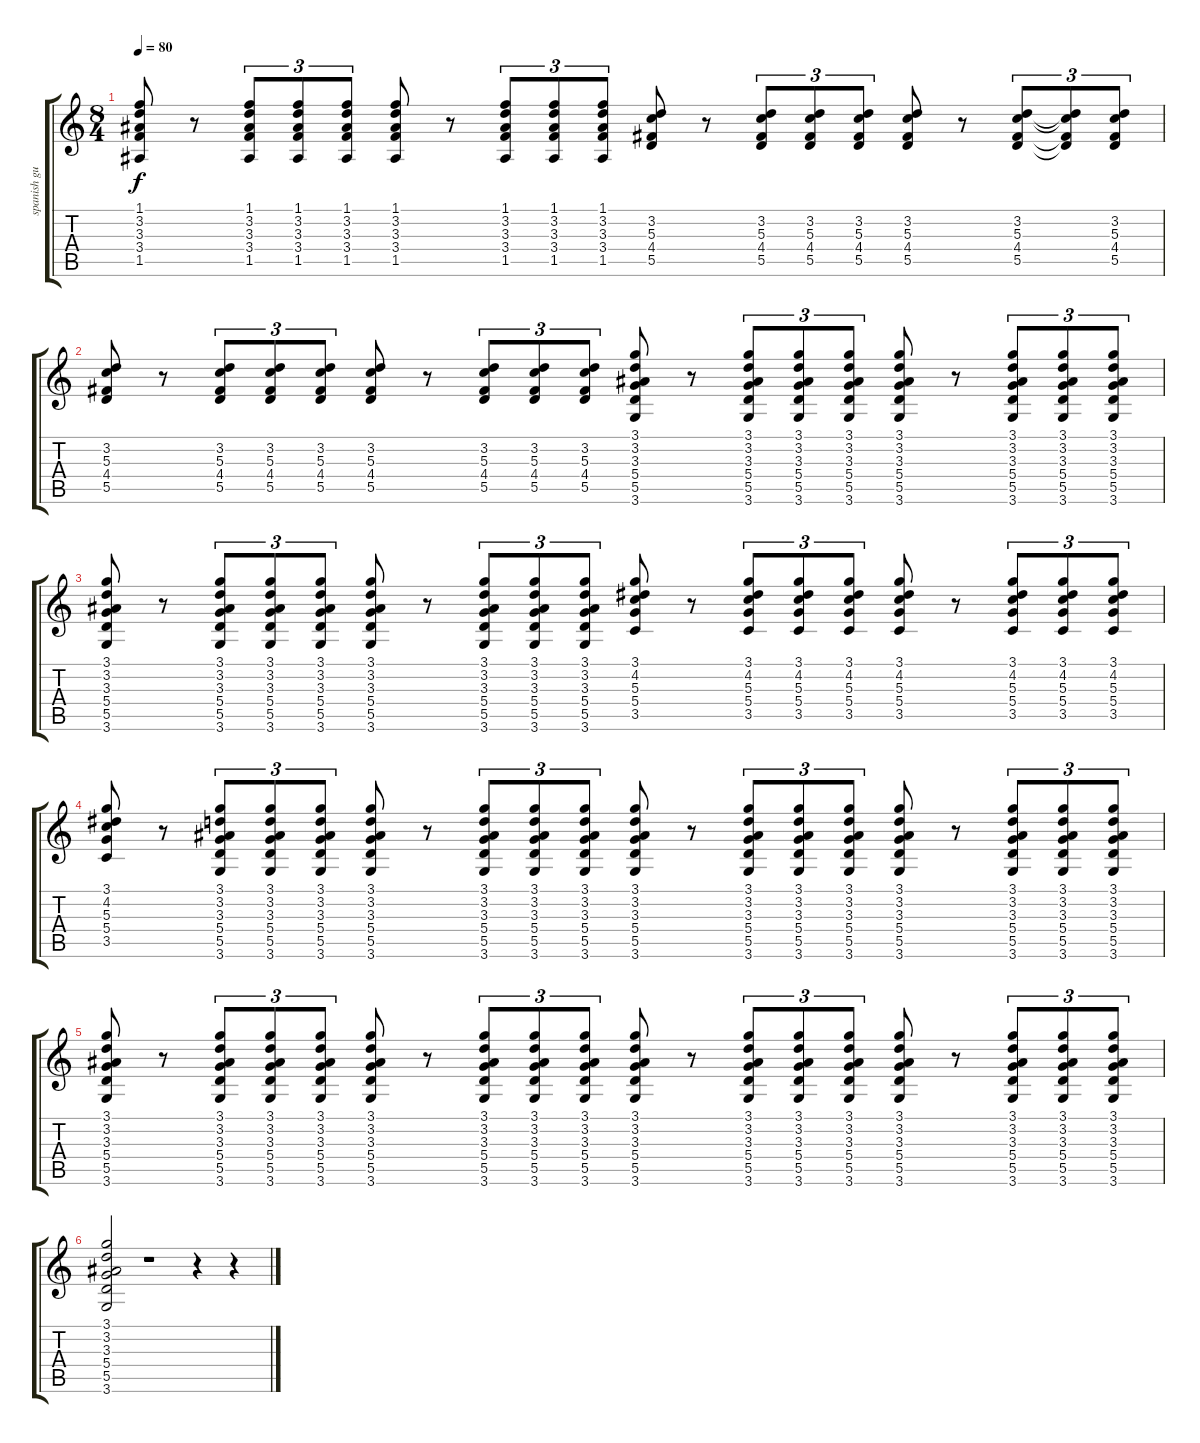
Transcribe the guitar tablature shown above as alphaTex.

\track ("spanish guitar" "spanish gu") {instrument acousticguitarnylon}
\staff {score tabs}
\tuning (E4 B3 G3 D3 A2 E2) {hide}
\ts (8 4)
\tempo 80
\clef g2
\ks c
(1.1 3.2 3.3 3.4 1.5).8{dy f} r.8 (1.1 3.2 3.3 3.4 1.5).8{tu (3 2)} (1.1 3.2 3.3 3.4 1.5).8{tu (3 2)} (1.1 3.2 3.3 3.4 1.5).8{tu (3 2)} (1.1 3.2 3.3 3.4 1.5).8 r.8 (1.1 3.2 3.3 3.4 1.5).8{tu (3 2)} (1.1 3.2 3.3 3.4 1.5).8{tu (3 2)} (1.1 3.2 3.3 3.4 1.5).8{tu (3 2)} (3.2 5.3 4.4 5.5).8 r.8 (3.2 5.3 4.4 5.5).8{tu (3 2)} (3.2 5.3 4.4 5.5).8{tu (3 2)} (3.2 5.3 4.4 5.5).8{tu (3 2)} (3.2 5.3 4.4 5.5).8 r.8 (3.2 5.3 4.4 5.5).8{tu (3 2)} (3.2{t} 5.3{t} 4.4{t} 5.5{t}).8{tu (3 2)} (3.2 5.3 4.4 5.5).8{tu (3 2)} |
(3.2 5.3 4.4 5.5).8 r.8 (3.2 5.3 4.4 5.5).8{tu (3 2)} (3.2 5.3 4.4 5.5).8{tu (3 2)} (3.2 5.3 4.4 5.5).8{tu (3 2)} (3.2 5.3 4.4 5.5).8 r.8 (3.2 5.3 4.4 5.5).8{tu (3 2)} (3.2 5.3 4.4 5.5).8{tu (3 2)} (3.2 5.3 4.4 5.5).8{tu (3 2)} (3.1 3.2 3.3 5.4 5.5 3.6).8 r.8 (3.1 3.2 3.3 5.4 5.5 3.6).8{tu (3 2)} (3.1 3.2 3.3 5.4 5.5 3.6).8{tu (3 2)} (3.1 3.2 3.3 5.4 5.5 3.6).8{tu (3 2)} (3.1 3.2 3.3 5.4 5.5 3.6).8 r.8 (3.1 3.2 3.3 5.4 5.5 3.6).8{tu (3 2)} (3.1 3.2 3.3 5.4 5.5 3.6).8{tu (3 2)} (3.1 3.2 3.3 5.4 5.5 3.6).8{tu (3 2)} |
(3.1 3.2 3.3 5.4 5.5 3.6).8 r.8 (3.1 3.2 3.3 5.4 5.5 3.6).8{tu (3 2)} (3.1 3.2 3.3 5.4 5.5 3.6).8{tu (3 2)} (3.1 3.2 3.3 5.4 5.5 3.6).8{tu (3 2)} (3.1 3.2 3.3 5.4 5.5 3.6).8 r.8 (3.1 3.2 3.3 5.4 5.5 3.6).8{tu (3 2)} (3.1 3.2 3.3 5.4 5.5 3.6).8{tu (3 2)} (3.1 3.2 3.3 5.4 5.5 3.6).8{tu (3 2)} (3.1 4.2 5.3 5.4 3.5).8 r.8 (3.1 4.2 5.3 5.4 3.5).8{tu (3 2)} (3.1 4.2 5.3 5.4 3.5).8{tu (3 2)} (3.1 4.2 5.3 5.4 3.5).8{tu (3 2)} (3.1 4.2 5.3 5.4 3.5).8 r.8 (3.1 4.2 5.3 5.4 3.5).8{tu (3 2)} (3.1 4.2 5.3 5.4 3.5).8{tu (3 2)} (3.1 4.2 5.3 5.4 3.5).8{tu (3 2)} |
(3.1 4.2 5.3 5.4 3.5).8 r.8 (3.1 3.2 3.3 5.4 5.5 3.6).8{tu (3 2)} (3.1 3.2 3.3 5.4 5.5 3.6).8{tu (3 2)} (3.1 3.2 3.3 5.4 5.5 3.6).8{tu (3 2)} (3.1 3.2 3.3 5.4 5.5 3.6).8 r.8 (3.1 3.2 3.3 5.4 5.5 3.6).8{tu (3 2)} (3.1 3.2 3.3 5.4 5.5 3.6).8{tu (3 2)} (3.1 3.2 3.3 5.4 5.5 3.6).8{tu (3 2)} (3.1 3.2 3.3 5.4 5.5 3.6).8 r.8 (3.1 3.2 3.3 5.4 5.5 3.6).8{tu (3 2)} (3.1 3.2 3.3 5.4 5.5 3.6).8{tu (3 2)} (3.1 3.2 3.3 5.4 5.5 3.6).8{tu (3 2)} (3.1 3.2 3.3 5.4 5.5 3.6).8 r.8 (3.1 3.2 3.3 5.4 5.5 3.6).8{tu (3 2)} (3.1 3.2 3.3 5.4 5.5 3.6).8{tu (3 2)} (3.1 3.2 3.3 5.4 5.5 3.6).8{tu (3 2)} |
(3.1 3.2 3.3 5.4 5.5 3.6).8 r.8 (3.1 3.2 3.3 5.4 5.5 3.6).8{tu (3 2)} (3.1 3.2 3.3 5.4 5.5 3.6).8{tu (3 2)} (3.1 3.2 3.3 5.4 5.5 3.6).8{tu (3 2)} (3.1 3.2 3.3 5.4 5.5 3.6).8 r.8 (3.1 3.2 3.3 5.4 5.5 3.6).8{tu (3 2)} (3.1 3.2 3.3 5.4 5.5 3.6).8{tu (3 2)} (3.1 3.2 3.3 5.4 5.5 3.6).8{tu (3 2)} (3.1 3.2 3.3 5.4 5.5 3.6).8 r.8 (3.1 3.2 3.3 5.4 5.5 3.6).8{tu (3 2)} (3.1 3.2 3.3 5.4 5.5 3.6).8{tu (3 2)} (3.1 3.2 3.3 5.4 5.5 3.6).8{tu (3 2)} (3.1 3.2 3.3 5.4 5.5 3.6).8 r.8 (3.1 3.2 3.3 5.4 5.5 3.6).8{tu (3 2)} (3.1 3.2 3.3 5.4 5.5 3.6).8{tu (3 2)} (3.1 3.2 3.3 5.4 5.5 3.6).8{tu (3 2)} |
(3.1 3.2 3.3 5.4 5.5 3.6).2 r.1 r.4 r.4
